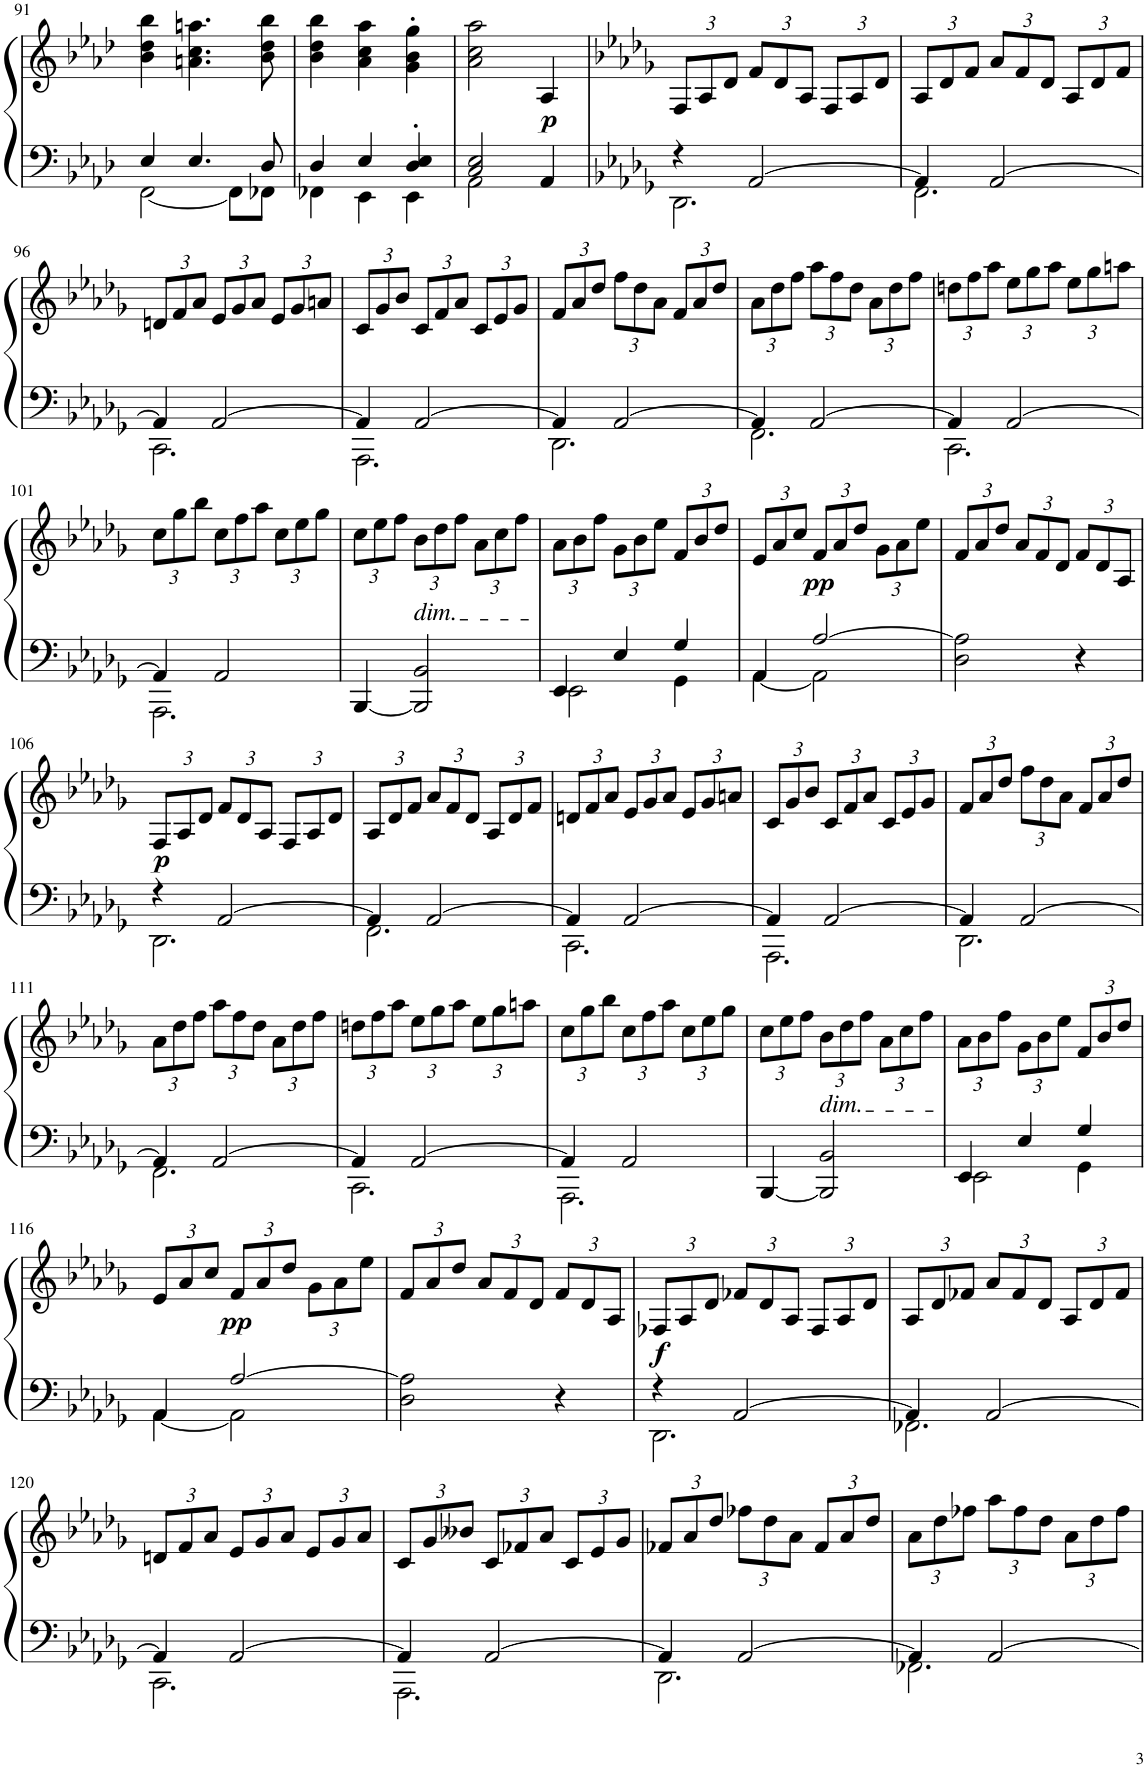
**kern	**kern	**dynam
*part1	*part1	*part1
*staff2	*staff1	*staff1/2
*I"Piano	*	*
*I'Pno.	*	*
!!LO:PB:g=z
*clefF4	*clefG2	*
*k[b-e-a-d-]	*k[b-e-a-d-]	*
*M3/4	*M3/4	*
=91	=91	=91
*^	*	*
4E-/	[2FF\	4b-\ 4dd-\ 4bb-\	.
4.E-/	.	4.an\ 4.cc\ 4.aan\	.
.	8FF\L]	.	.
8D-/	8FF-X\J	8b-\ 8dd-\ 8bb-\	.
=92	=92	=92	=92
4D-/	4FF-X\	4b-\ 4dd-\ 4bb-\	.
4E-/	4EE-\	4a-\ 4cc\ 4aa-\	.
4D-/' 4E-/'	4EE-\	4g\' 4b-\' 4gg\'	.
=93	=93	=93	=93
2C/ 2E-/	2AA-\	2a-\ 2cc\ 2aa-\	.
!	!	!	!LO:DY:b
4AA-/	4ryy	4A-/	p
=94	=94	=94	=94
*k[b-e-a-d-g-]	*	*k[b-e-a-d-g-]	*
*	*	*Xbrackettup	*
4r	2.DD-\	12F/L	.
.	.	12A-/	.
.	.	12d-/J	.
[2AA-/	.	12f/L	.
.	.	12d-/	.
.	.	12A-/J	.
.	.	12F/L	.
.	.	12A-/	.
.	.	12d-/J	.
=95	=95	=95	=95
4AA-/]	2.FF\	12A-/L	.
.	.	12d-/	.
.	.	12f/J	.
[2AA-/	.	12a-/L	.
.	.	12f/	.
.	.	12d-/J	.
.	.	12A-/L	.
.	.	12d-/	.
.	.	12f/J	.
!!LO:LB:g=z
=96	=96	=96	=96
4AA-/]	2.CC\	12dn/L	.
.	.	12f/	.
.	.	12a-/J	.
[2AA-/	.	12e-/L	.
.	.	12g-/	.
.	.	12a-/J	.
.	.	12e-/L	.
.	.	12g-/	.
.	.	12an/J	.
=97	=97	=97	=97
4AA-/]	2.AAA-\	12c/L	.
.	.	12g-/	.
.	.	12b-/J	.
[2AA-/	.	12c/L	.
.	.	12f/	.
.	.	12a-/J	.
.	.	12c/L	.
.	.	12e-/	.
.	.	12g-/J	.
=98	=98	=98	=98
4AA-/]	2.DD-\	12f/L	.
.	.	12a-/	.
.	.	12dd-/J	.
[2AA-/	.	12ff\L	.
.	.	12dd-\	.
.	.	12a-\J	.
.	.	12f/L	.
.	.	12a-/	.
.	.	12dd-/J	.
=99	=99	=99	=99
4AA-/]	2.FF\	12a-\L	.
.	.	12dd-\	.
.	.	12ff\J	.
[2AA-/	.	12aa-\L	.
.	.	12ff\	.
.	.	12dd-\J	.
.	.	12a-\L	.
.	.	12dd-\	.
.	.	12ff\J	.
=100	=100	=100	=100
4AA-/]	2.CC\	12ddn\L	.
.	.	12ff\	.
.	.	12aa-\J	.
[2AA-/	.	12ee-\L	.
.	.	12gg-\	.
.	.	12aa-\J	.
.	.	12ee-\L	.
.	.	12gg-\	.
.	.	12aan\J	.
!!LO:LB:g=z
=101	=101	=101	=101
4AA-/]	2.AAA-\	12cc\L	.
.	.	12gg-\	.
.	.	12bb-\J	.
2AA-/	.	12cc\L	.
.	.	12ff\	.
.	.	12aa-\J	.
.	.	12cc\L	.
.	.	12ee-\	.
.	.	12gg-\J	.
*v	*v	*	*
=102	=102	=102
[4BBB-/	12cc\L	.
.	12ee-\	.
.	12ff\J	.
!	!LO:TX:b:i:t=dim.	!
2BBB-/] 2BB-/	12b-\L	.
.	12dd-\	.
.	12ff\J	.
.	12a-\L	.
.	12cc\	.
.	12ff\J	.
=103	=103	=103
*^	*	*
4EE-/	2EE-\	12a-\L	.
.	.	12b-\	.
.	.	12ff\J	.
4E-/	.	12g-\L	.
.	.	12b-\	.
.	.	12ee-\J	.
4G-/	4GG-\	12f/L	.
.	.	12b-/	.
.	.	12dd-/J	.
=104	=104	=104	=104
4AA-/	[4AA-\	12e-/L	.
.	.	12a-/	.
.	.	12cc/J	.
!	!	!	!LO:DY:b
[2A-/	2AA-\]	12f/L	pp
.	.	12a-/	.
.	.	12dd-/J	.
.	.	12g-\L	.
.	.	12a-\	.
.	.	12ee-\J	.
*v	*v	*	*
=105	=105	=105
2D-\ 2A-\]	12f/L	.
.	12a-/	.
.	12dd-/J	.
.	12a-/L	.
.	12f/	.
.	12d-/J	.
4r	12f/L	.
.	12d-/	.
.	12A-/J	.
!!LO:LB:g=z
=106	=106	=106
*^	*	*
!	!	!	!LO:DY:b
4r	2.DD-\	12F/L	p
.	.	12A-/	.
.	.	12d-/J	.
[2AA-/	.	12f/L	.
.	.	12d-/	.
.	.	12A-/J	.
.	.	12F/L	.
.	.	12A-/	.
.	.	12d-/J	.
=107	=107	=107	=107
4AA-/]	2.FF\	12A-/L	.
.	.	12d-/	.
.	.	12f/J	.
[2AA-/	.	12a-/L	.
.	.	12f/	.
.	.	12d-/J	.
.	.	12A-/L	.
.	.	12d-/	.
.	.	12f/J	.
=108	=108	=108	=108
4AA-/]	2.CC\	12dn/L	.
.	.	12f/	.
.	.	12a-/J	.
[2AA-/	.	12e-/L	.
.	.	12g-/	.
.	.	12a-/J	.
.	.	12e-/L	.
.	.	12g-/	.
.	.	12an/J	.
=109	=109	=109	=109
4AA-/]	2.AAA-\	12c/L	.
.	.	12g-/	.
.	.	12b-/J	.
[2AA-/	.	12c/L	.
.	.	12f/	.
.	.	12a-/J	.
.	.	12c/L	.
.	.	12e-/	.
.	.	12g-/J	.
=110	=110	=110	=110
4AA-/]	2.DD-\	12f/L	.
.	.	12a-/	.
.	.	12dd-/J	.
[2AA-/	.	12ff\L	.
.	.	12dd-\	.
.	.	12a-\J	.
.	.	12f/L	.
.	.	12a-/	.
.	.	12dd-/J	.
!!LO:LB:g=z
=111	=111	=111	=111
4AA-/]	2.FF\	12a-\L	.
.	.	12dd-\	.
.	.	12ff\J	.
[2AA-/	.	12aa-\L	.
.	.	12ff\	.
.	.	12dd-\J	.
.	.	12a-\L	.
.	.	12dd-\	.
.	.	12ff\J	.
=112	=112	=112	=112
4AA-/]	2.CC\	12ddn\L	.
.	.	12ff\	.
.	.	12aa-\J	.
[2AA-/	.	12ee-\L	.
.	.	12gg-\	.
.	.	12aa-\J	.
.	.	12ee-\L	.
.	.	12gg-\	.
.	.	12aan\J	.
=113	=113	=113	=113
4AA-/]	2.AAA-\	12cc\L	.
.	.	12gg-\	.
.	.	12bb-\J	.
2AA-/	.	12cc\L	.
.	.	12ff\	.
.	.	12aa-\J	.
.	.	12cc\L	.
.	.	12ee-\	.
.	.	12gg-\J	.
*v	*v	*	*
=114	=114	=114
[4BBB-/	12cc\L	.
.	12ee-\	.
.	12ff\J	.
!	!LO:TX:b:i:t=dim.	!
2BBB-/] 2BB-/	12b-\L	.
.	12dd-\	.
.	12ff\J	.
.	12a-\L	.
.	12cc\	.
.	12ff\J	.
=115	=115	=115
*^	*	*
4EE-/	2EE-\	12a-\L	.
.	.	12b-\	.
.	.	12ff\J	.
4E-/	.	12g-\L	.
.	.	12b-\	.
.	.	12ee-\J	.
4G-/	4GG-\	12f/L	.
.	.	12b-/	.
.	.	12dd-/J	.
!!LO:LB:g=z
=116	=116	=116	=116
4AA-/	[4AA-\	12e-/L	.
.	.	12a-/	.
.	.	12cc/J	.
!	!	!	!LO:DY:b
[2A-/	2AA-\]	12f/L	pp
.	.	12a-/	.
.	.	12dd-/J	.
.	.	12g-\L	.
.	.	12a-\	.
.	.	12ee-\J	.
*v	*v	*	*
=117	=117	=117
2D-\ 2A-\]	12f/L	.
.	12a-/	.
.	12dd-/J	.
.	12a-/L	.
.	12f/	.
.	12d-/J	.
4r	12f/L	.
.	12d-/	.
.	12A-/J	.
=118	=118	=118
*^	*	*
!	!	!	!LO:DY:b
4r	2.DD-\	12F-X/L	f
.	.	12A-/	.
.	.	12d-/J	.
[2AA-/	.	12f-X/L	.
.	.	12d-/	.
.	.	12A-/J	.
.	.	12F-/L	.
.	.	12A-/	.
.	.	12d-/J	.
=119	=119	=119	=119
4AA-/]	2.FF-X\	12A-/L	.
.	.	12d-/	.
.	.	12f-X/J	.
[2AA-/	.	12a-/L	.
.	.	12f-/	.
.	.	12d-/J	.
.	.	12A-/L	.
.	.	12d-/	.
.	.	12f-/J	.
!!LO:LB:g=z
=120	=120	=120	=120
4AA-/]	2.CC\	12dn/L	.
.	.	12f/	.
.	.	12a-/J	.
[2AA-/	.	12e-/L	.
.	.	12g-/	.
.	.	12a-/J	.
.	.	12e-/L	.
.	.	12g-/	.
.	.	12a-/J	.
=121	=121	=121	=121
4AA-/]	2.AAA-\	12c/L	.
.	.	12g-/	.
.	.	12b--X/J	.
[2AA-/	.	12c/L	.
.	.	12f-X/	.
.	.	12a-/J	.
.	.	12c/L	.
.	.	12e-/	.
.	.	12g-/J	.
=122	=122	=122	=122
4AA-/]	2.DD-\	12f-X/L	.
.	.	12a-/	.
.	.	12dd-/J	.
[2AA-/	.	12ff-X\L	.
.	.	12dd-\	.
.	.	12a-\J	.
.	.	12f-/L	.
.	.	12a-/	.
.	.	12dd-/J	.
=123	=123	=123	=123
4AA-/]	2.FF-X\	12a-\L	.
.	.	12dd-\	.
.	.	12ff-X\J	.
[2AA-/	.	12aa-\L	.
.	.	12ff-\	.
.	.	12dd-\J	.
.	.	12a-\L	.
.	.	12dd-\	.
.	.	12ff-\J	.
*v	*v	*	*
=	=	=
*-	*-	*-
